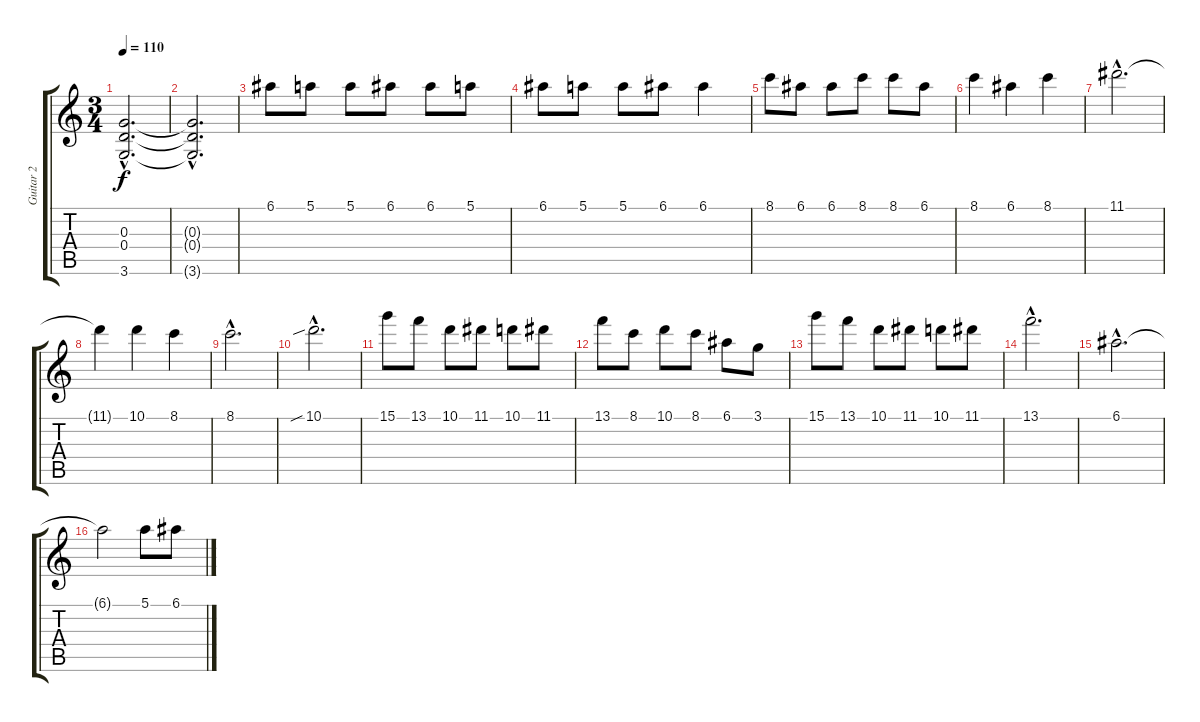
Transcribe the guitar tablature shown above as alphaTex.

\track ("Guitar 2" "Guitar 2") {instrument distortionguitar}
\staff {score tabs}
\tuning (E4 B3 G3 D3 A2 E2) {hide}
\ts (3 4)
\tempo 110
\clef g2
\ks c
(0.3{hac} 0.4{hac} 3.6{hac}).2{d dy f} |
(0.3{hac t} 0.4{hac t} 3.6{hac t}).2{d} |
6.1.8 5.1.8 5.1.8 6.1.8 6.1.8 5.1.8 |
6.1.8 5.1.8 5.1.8 6.1.8 6.1.4 |
8.1.8 6.1.8 6.1.8 8.1.8 8.1.8 6.1.8 |
8.1.4 6.1.4 8.1.4 |
11.1{hac}.2{d} |
11.1{t}.4 10.1.4 8.1.4 |
8.1{hac}.2{d} |
10.1{sib hac}.2{d} |
15.1.8 13.1.8 10.1.8 11.1.8 10.1.8 11.1.8 |
13.1.8 8.1.8 10.1.8 8.1.8 6.1.8 3.1.8 |
15.1.8 13.1.8 10.1.8 11.1.8 10.1.8 11.1.8 |
13.1{hac}.2{d} |
6.1{hac}.2{d} |
6.1{t}.2 5.1.8 6.1.8
